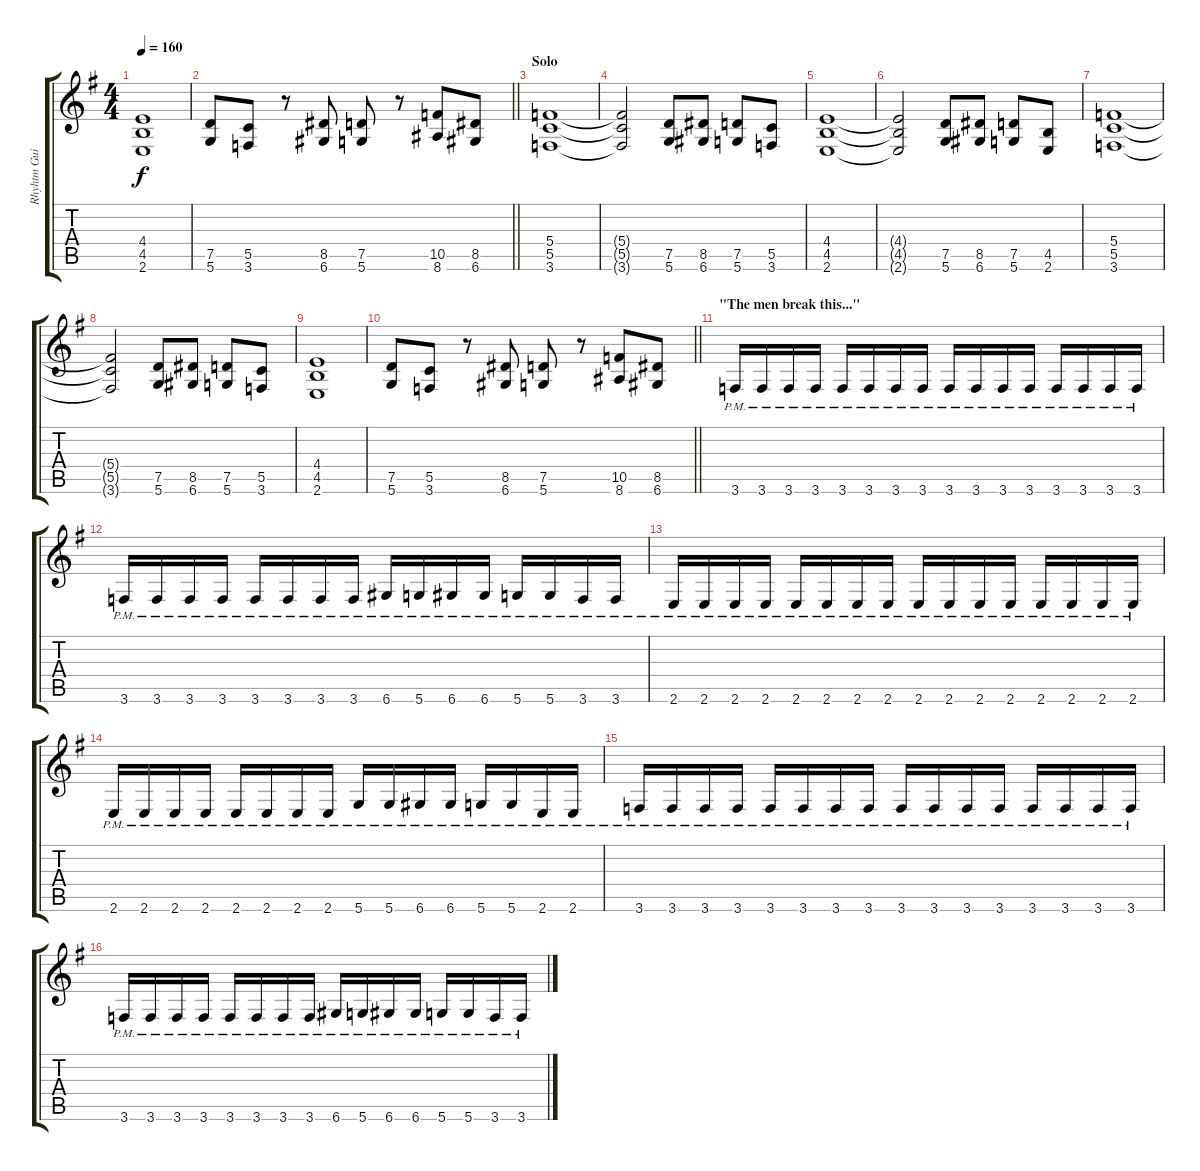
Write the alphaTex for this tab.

\track ("Rhyhtm Guitars" "Rhyhtm Gui") {instrument distortionguitar}
\staff {score tabs}
\tuning (D4 A3 F3 C3 G2 D2) {hide}
\ts (4 4)
\tempo 160
\clef g2
\ks g
(4.4 4.5 2.6).1{dy f} |
\barLineRight lightlight
(7.5 5.6).8 (5.5 3.6).8 r.8 (8.5 6.6).8 (7.5 5.6).8 r.8 (10.5 8.6).8 (8.5 6.6).8 |
\section ("" "Solo")
(5.4 5.5 3.6).1 |
(5.4{t} 5.5{t} 3.6{t}).2 (7.5 5.6).8 (8.5 6.6).8 (7.5 5.6).8 (5.5 3.6).8 |
(4.4 4.5 2.6).1 |
(4.4{t} 4.5{t} 2.6{t}).2 (7.5 5.6).8 (8.5 6.6).8 (7.5 5.6).8 (4.5 2.6).8 |
(5.4 5.5 3.6).1 |
(5.4{t} 5.5{t} 3.6{t}).2 (7.5 5.6).8 (8.5 6.6).8 (7.5 5.6).8 (5.5 3.6).8 |
(4.4 4.5 2.6).1 |
\barLineRight lightlight
(7.5 5.6).8 (5.5 3.6).8 r.8 (8.5 6.6).8 (7.5 5.6).8 r.8 (10.5 8.6).8 (8.5 6.6).8 |
\section ("" "\"The men break this...\"")
3.6{pm}.16 3.6{pm}.16 3.6{pm}.16 3.6{pm}.16 3.6{pm}.16 3.6{pm}.16 3.6{pm}.16 3.6{pm}.16 3.6{pm}.16 3.6{pm}.16 3.6{pm}.16 3.6{pm}.16 3.6{pm}.16 3.6{pm}.16 3.6{pm}.16 3.6{pm}.16 |
3.6{pm}.16 3.6{pm}.16 3.6{pm}.16 3.6{pm}.16 3.6{pm}.16 3.6{pm}.16 3.6{pm}.16 3.6{pm}.16 6.6{pm}.16 5.6{pm}.16 6.6{pm}.16 6.6{pm}.16 5.6{pm}.16 5.6{pm}.16 3.6{pm}.16 3.6{pm}.16 |
2.6{pm}.16 2.6{pm}.16 2.6{pm}.16 2.6{pm}.16 2.6{pm}.16 2.6{pm}.16 2.6{pm}.16 2.6{pm}.16 2.6{pm}.16 2.6{pm}.16 2.6{pm}.16 2.6{pm}.16 2.6{pm}.16 2.6{pm}.16 2.6{pm}.16 2.6{pm}.16 |
2.6{pm}.16 2.6{pm}.16 2.6{pm}.16 2.6{pm}.16 2.6{pm}.16 2.6{pm}.16 2.6{pm}.16 2.6{pm}.16 5.6{pm}.16 5.6{pm}.16 6.6{pm}.16 6.6{pm}.16 5.6{pm}.16 5.6{pm}.16 2.6{pm}.16 2.6{pm}.16 |
3.6{pm}.16 3.6{pm}.16 3.6{pm}.16 3.6{pm}.16 3.6{pm}.16 3.6{pm}.16 3.6{pm}.16 3.6{pm}.16 3.6{pm}.16 3.6{pm}.16 3.6{pm}.16 3.6{pm}.16 3.6{pm}.16 3.6{pm}.16 3.6{pm}.16 3.6{pm}.16 |
3.6{pm}.16 3.6{pm}.16 3.6{pm}.16 3.6{pm}.16 3.6{pm}.16 3.6{pm}.16 3.6{pm}.16 3.6{pm}.16 6.6{pm}.16 5.6{pm}.16 6.6{pm}.16 6.6{pm}.16 5.6{pm}.16 5.6{pm}.16 3.6{pm}.16 3.6{pm}.16
